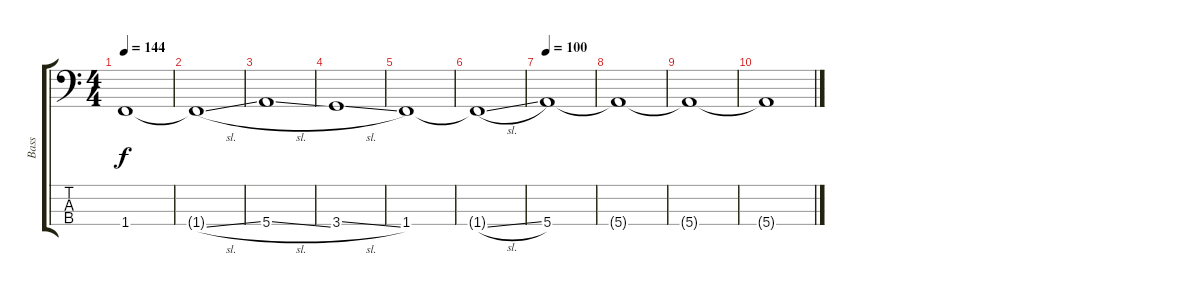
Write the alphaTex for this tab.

\track ("Bass" "Bass") {instrument electricbassfinger}
\staff {score tabs}
\tuning (G2 D2 A1 E1) {hide}
\ts (4 4)
\tempo 144
\clef f4
\ks c
1.4.1{dy f} |
1.4{sl t}.1 |
5.4{sl}.1 |
3.4{sl}.1 |
1.4.1 |
1.4{sl t}.1 |
\tempo 100
5.4.1{volume 0} |
5.4{t}.1 |
5.4{t}.1 |
5.4{t}.1
